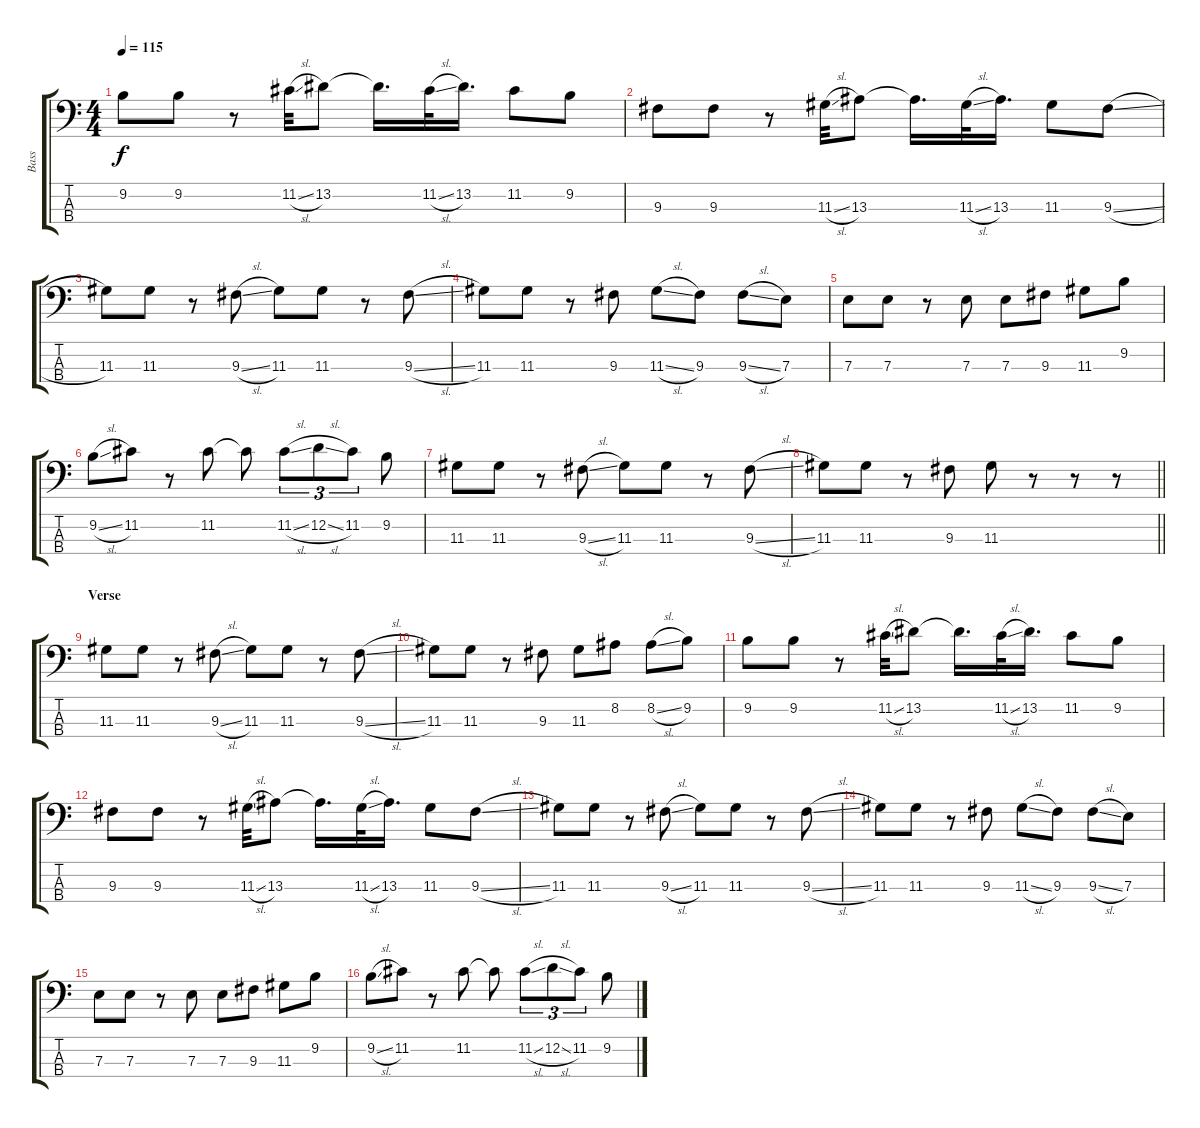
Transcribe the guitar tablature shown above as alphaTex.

\track ("Bass" "Bass") {instrument electricbassfinger}
\staff {score tabs}
\tuning (G2 D2 A1 E1) {hide}
\ts (4 4)
\tempo 115
\clef f4
\ks c
9.2.8{dy f} 9.2.8 r.8 11.2{sl}.32 13.2.8 13.2{t}.16{d} 11.2{sl}.32 13.2.16{d} 11.2.8 9.2.8 |
9.3.8 9.3.8 r.8 11.3{sl}.32 13.3.8 13.3{t}.16{d} 11.3{sl}.32 13.3.16{d} 11.3.8 9.3{sl}.8 |
11.3.8 11.3.8 r.8 9.3{sl}.8 11.3.8 11.3.8 r.8 9.3{sl}.8 |
11.3.8 11.3.8 r.8 9.3.8 11.3{sl}.8 9.3.8 9.3{sl}.8 7.3.8 |
7.3.8 7.3.8 r.8 7.3.8 7.3.8 9.3.8 11.3.8 9.2.8 |
9.2{sl}.8 11.2.8 r.8 11.2.8 11.2{t}.8 11.2{sl}.8{tu (3 2)} 12.2{sl}.8{tu (3 2)} 11.2.8{tu (3 2)} 9.2.8 |
11.3.8 11.3.8 r.8 9.3{sl}.8 11.3.8 11.3.8 r.8 9.3{sl}.8 |
\barLineRight lightlight
11.3.8 11.3.8 r.8 9.3.8 11.3.8 r.8 r.8 r.8 |
\section ("" "Verse")
11.3.8 11.3.8 r.8 9.3{sl}.8 11.3.8 11.3.8 r.8 9.3{sl}.8 |
11.3.8 11.3.8 r.8 9.3.8 11.3.8 8.2.8 8.2{sl}.8 9.2.8 |
9.2.8 9.2.8 r.8 11.2{sl}.32 13.2.8 13.2{t}.16{d} 11.2{sl}.32 13.2.16{d} 11.2.8 9.2.8 |
9.3.8 9.3.8 r.8 11.3{sl}.32 13.3.8 13.3{t}.16{d} 11.3{sl}.32 13.3.16{d} 11.3.8 9.3{sl}.8 |
11.3.8 11.3.8 r.8 9.3{sl}.8 11.3.8 11.3.8 r.8 9.3{sl}.8 |
11.3.8 11.3.8 r.8 9.3.8 11.3{sl}.8 9.3.8 9.3{sl}.8 7.3.8 |
7.3.8 7.3.8 r.8 7.3.8 7.3.8 9.3.8 11.3.8 9.2.8 |
9.2{sl}.8 11.2.8 r.8 11.2.8 11.2{t}.8 11.2{sl}.8{tu (3 2)} 12.2{sl}.8{tu (3 2)} 11.2.8{tu (3 2)} 9.2.8
